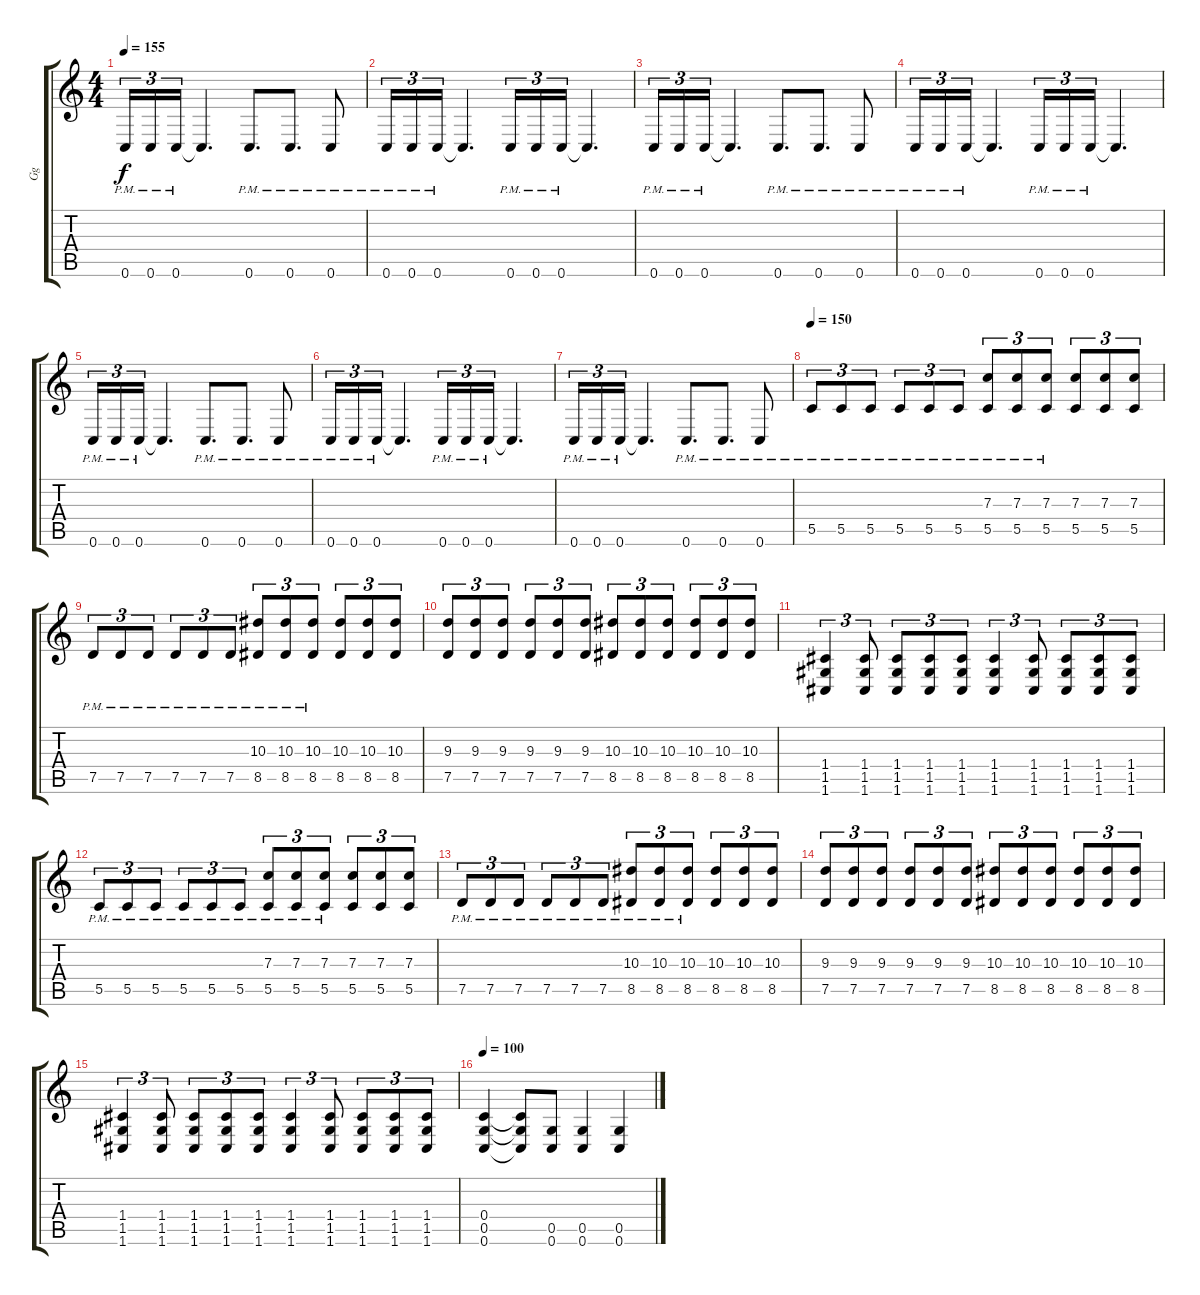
\track ("Gg" "Gg") {instrument distortionguitar}
\staff {score tabs}
\tuning (D4 A3 F3 C3 G2 C2) {hide}
\ts (4 4)
\tempo 155
\clef g2
\ks c
0.6{pm}.16{tu (3 2) dy f} 0.6{pm}.16{tu (3 2)} 0.6{pm}.16{tu (3 2)} 0.6{t}.4{d} 0.6{pm}.8{d} 0.6{pm}.8{d} 0.6{pm}.8 |
0.6{pm}.16{tu (3 2)} 0.6{pm}.16{tu (3 2)} 0.6{pm}.16{tu (3 2)} 0.6{t}.4{d} 0.6{pm}.16{tu (3 2)} 0.6{pm}.16{tu (3 2)} 0.6{pm}.16{tu (3 2)} 0.6{t}.4{d} |
0.6{pm}.16{tu (3 2)} 0.6{pm}.16{tu (3 2)} 0.6{pm}.16{tu (3 2)} 0.6{t}.4{d} 0.6{pm}.8{d} 0.6{pm}.8{d} 0.6{pm}.8 |
0.6{pm}.16{tu (3 2)} 0.6{pm}.16{tu (3 2)} 0.6{pm}.16{tu (3 2)} 0.6{t}.4{d} 0.6{pm}.16{tu (3 2)} 0.6{pm}.16{tu (3 2)} 0.6{pm}.16{tu (3 2)} 0.6{t}.4{d} |
0.6{pm}.16{tu (3 2)} 0.6{pm}.16{tu (3 2)} 0.6{pm}.16{tu (3 2)} 0.6{t}.4{d} 0.6{pm}.8{d} 0.6{pm}.8{d} 0.6{pm}.8 |
0.6{pm}.16{tu (3 2)} 0.6{pm}.16{tu (3 2)} 0.6{pm}.16{tu (3 2)} 0.6{t}.4{d} 0.6{pm}.16{tu (3 2)} 0.6{pm}.16{tu (3 2)} 0.6{pm}.16{tu (3 2)} 0.6{t}.4{d} |
0.6{pm}.16{tu (3 2)} 0.6{pm}.16{tu (3 2)} 0.6{pm}.16{tu (3 2)} 0.6{t}.4{d} 0.6{pm}.8{d} 0.6{pm}.8{d} 0.6{pm}.8 |
\tempo 150
5.5{pm}.8{tu (3 2)} 5.5{pm}.8{tu (3 2)} 5.5{pm}.8{tu (3 2)} 5.5{pm}.8{tu (3 2)} 5.5{pm}.8{tu (3 2)} 5.5{pm}.8{tu (3 2)} (7.3{pm} 5.5{pm}).8{tu (3 2)} (7.3{pm} 5.5{pm}).8{tu (3 2)} (7.3{pm} 5.5{pm}).8{tu (3 2)} (7.3 5.5).8{tu (3 2)} (7.3 5.5).8{tu (3 2)} (7.3 5.5).8{tu (3 2)} |
7.5{pm}.8{tu (3 2)} 7.5{pm}.8{tu (3 2)} 7.5{pm}.8{tu (3 2)} 7.5{pm}.8{tu (3 2)} 7.5{pm}.8{tu (3 2)} 7.5{pm}.8{tu (3 2)} (10.3{pm} 8.5{pm}).8{tu (3 2)} (10.3{pm} 8.5{pm}).8{tu (3 2)} (10.3{pm} 8.5{pm}).8{tu (3 2)} (10.3 8.5).8{tu (3 2)} (10.3 8.5).8{tu (3 2)} (10.3 8.5).8{tu (3 2)} |
(9.3 7.5).8{tu (3 2)} (9.3 7.5).8{tu (3 2)} (9.3 7.5).8{tu (3 2)} (9.3 7.5).8{tu (3 2)} (9.3 7.5).8{tu (3 2)} (9.3 7.5).8{tu (3 2)} (10.3 8.5).8{tu (3 2)} (10.3 8.5).8{tu (3 2)} (10.3 8.5).8{tu (3 2)} (10.3 8.5).8{tu (3 2)} (10.3 8.5).8{tu (3 2)} (10.3 8.5).8{tu (3 2)} |
(1.4 1.5 1.6).4{tu (3 2)} (1.4 1.5 1.6).8{tu (3 2)} (1.4 1.5 1.6).8{tu (3 2)} (1.4 1.5 1.6).8{tu (3 2)} (1.4 1.5 1.6).8{tu (3 2)} (1.4 1.5 1.6).4{tu (3 2)} (1.4 1.5 1.6).8{tu (3 2)} (1.4 1.5 1.6).8{tu (3 2)} (1.4 1.5 1.6).8{tu (3 2)} (1.4 1.5 1.6).8{tu (3 2)} |
5.5{pm}.8{tu (3 2)} 5.5{pm}.8{tu (3 2)} 5.5{pm}.8{tu (3 2)} 5.5{pm}.8{tu (3 2)} 5.5{pm}.8{tu (3 2)} 5.5{pm}.8{tu (3 2)} (7.3{pm} 5.5{pm}).8{tu (3 2)} (7.3{pm} 5.5{pm}).8{tu (3 2)} (7.3{pm} 5.5{pm}).8{tu (3 2)} (7.3 5.5).8{tu (3 2)} (7.3 5.5).8{tu (3 2)} (7.3 5.5).8{tu (3 2)} |
7.5{pm}.8{tu (3 2)} 7.5{pm}.8{tu (3 2)} 7.5{pm}.8{tu (3 2)} 7.5{pm}.8{tu (3 2)} 7.5{pm}.8{tu (3 2)} 7.5{pm}.8{tu (3 2)} (10.3{pm} 8.5{pm}).8{tu (3 2)} (10.3{pm} 8.5{pm}).8{tu (3 2)} (10.3{pm} 8.5{pm}).8{tu (3 2)} (10.3 8.5).8{tu (3 2)} (10.3 8.5).8{tu (3 2)} (10.3 8.5).8{tu (3 2)} |
(9.3 7.5).8{tu (3 2)} (9.3 7.5).8{tu (3 2)} (9.3 7.5).8{tu (3 2)} (9.3 7.5).8{tu (3 2)} (9.3 7.5).8{tu (3 2)} (9.3 7.5).8{tu (3 2)} (10.3 8.5).8{tu (3 2)} (10.3 8.5).8{tu (3 2)} (10.3 8.5).8{tu (3 2)} (10.3 8.5).8{tu (3 2)} (10.3 8.5).8{tu (3 2)} (10.3 8.5).8{tu (3 2)} |
(1.4 1.5 1.6).4{tu (3 2)} (1.4 1.5 1.6).8{tu (3 2)} (1.4 1.5 1.6).8{tu (3 2)} (1.4 1.5 1.6).8{tu (3 2)} (1.4 1.5 1.6).8{tu (3 2)} (1.4 1.5 1.6).4{tu (3 2)} (1.4 1.5 1.6).8{tu (3 2)} (1.4 1.5 1.6).8{tu (3 2)} (1.4 1.5 1.6).8{tu (3 2)} (1.4 1.5 1.6).8{tu (3 2)} |
\tempo 100
(0.4 0.5 0.6).4 (0.4{t} 0.5{t} 0.6{t}).8 (0.5 0.6).8 (0.5 0.6).4 (0.5 0.6).4
